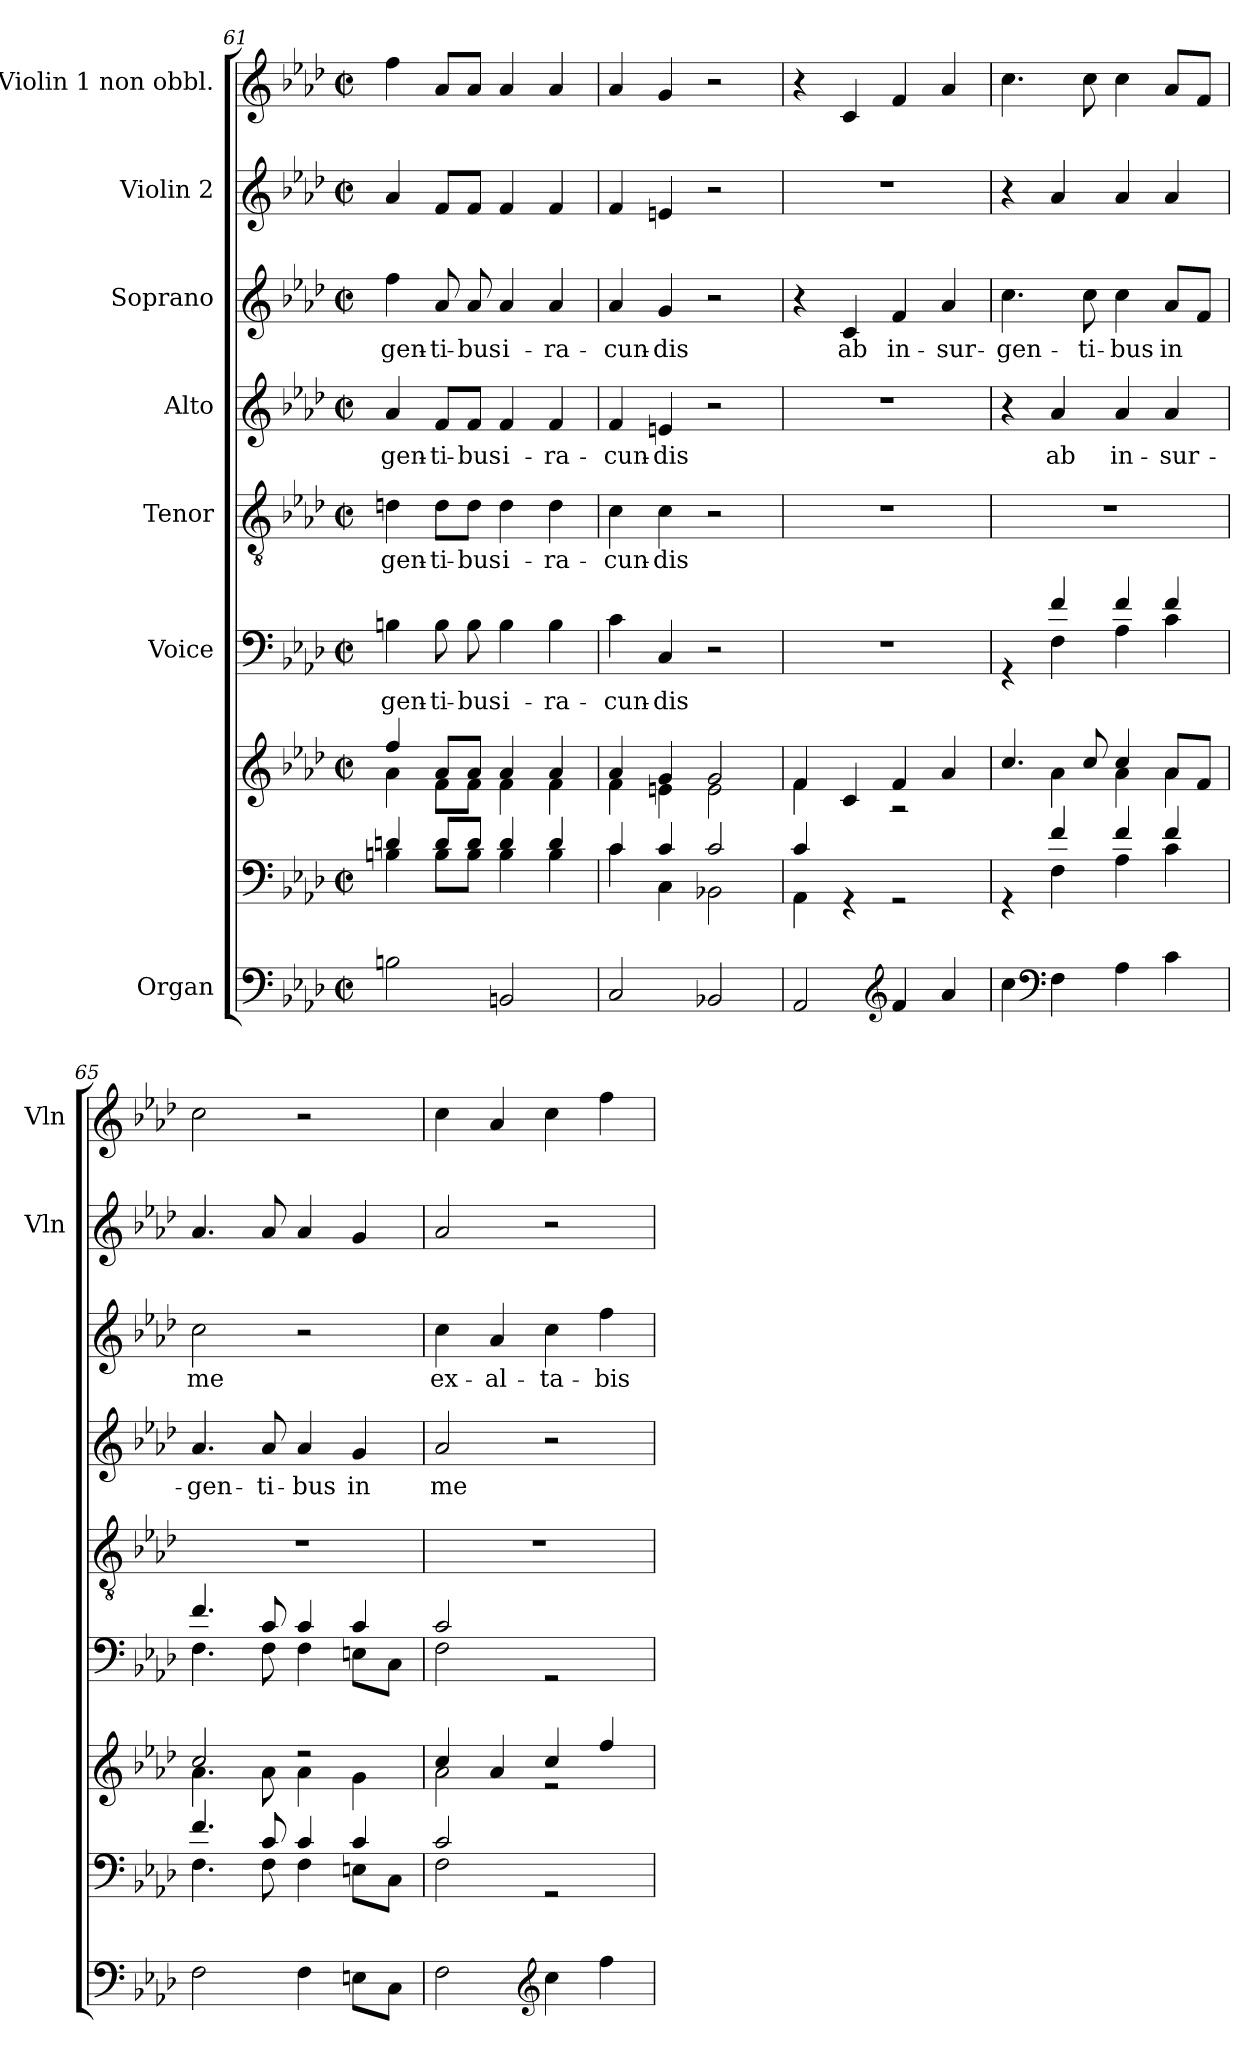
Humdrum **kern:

**kern	**kern	**kern	**kern	**text	**kern	**text	**kern	**text	**kern	**text	**kern	**kern
*part7	*part7	*part7	*part6	*part6	*part5	*part5	*part4	*part4	*part3	*part3	*part2	*part1
*staff9	*staff8	*staff7	*staff6	*staff6	*staff5	*staff5	*staff4	*staff4	*staff3	*staff3	*staff2	*staff1
*I"Organ	*	*	*I"Voice	*	*I"Tenor	*	*I"Alto	*	*I"Soprano	*	*I"Violin 2	*I"Violin 1  non obbl.
*	*	*	*	*	*	*	*	*	*	*	*I'Vln	*I'Vln
*clefF4	*clefF4	*clefG2	*clefF4	*	*clefGv2	*	*clefG2	*	*clefG2	*	*clefG2	*clefG2
*k[b-e-a-d-]	*k[b-e-a-d-]	*k[b-e-a-d-]	*k[b-e-a-d-]	*	*k[b-e-a-d-]	*	*k[b-e-a-d-]	*	*k[b-e-a-d-]	*	*k[b-e-a-d-]	*k[b-e-a-d-]
*M2/2	*M2/2	*M2/2	*M2/2	*	*M2/2	*	*M2/2	*	*M2/2	*	*M2/2	*M2/2
*met(c|)	*met(c|)	*met(c|)	*met(c|)	*	*met(c|)	*	*met(c|)	*	*met(c|)	*	*met(c|)	*met(c|)
=61	=61	=61	=61	=61	=61	=61	=61	=61	=61	=61	=61	=61
*	*^	*^	*	*	*	*	*	*	*	*	*	*
!	!	!	!	!	!	!LO:LY:b	!	!LO:LY:b	!	!LO:LY:b	!	!LO:LY:b	!	!
2Bn\	4dn/	4Bn\	4ff/	4a-\	4Bn\	gen-	4dn\	gen-	4a-/	gen-	4ff\	gen-	4a-/	4ff\
!	!	!	!	!	!	!LO:LY:b	!	!LO:LY:b	!	!LO:LY:b	!	!LO:LY:b	!	!
.	8d/L	8B\L	8a-/L	8f\L	8B\	-ti-	8d\L	-ti-	8f/L	-ti-	8a-/	-ti-	8f/L	8a-/L
!	!	!	!	!	!	!LO:LY:b	!	!LO:LY:b	!	!LO:LY:b	!	!LO:LY:b	!	!
.	8d/J	8B\J	8a-/J	8f\J	8B\	-bus	8d\J	-bus	8f/J	-bus	8a-/	-bus	8f/J	8a-/J
!	!	!	!	!	!	!LO:LY:b	!	!LO:LY:b	!	!LO:LY:b	!	!LO:LY:b	!	!
2BBn/	4d/	4B\	4a-/	4f\	4B\	i-	4d\	i-	4f/	i-	4a-/	i-	4f/	4a-/
!	!	!	!	!	!	!LO:LY:b	!	!LO:LY:b	!	!LO:LY:b	!	!LO:LY:b	!	!
.	4d/	4B\	4a-/	4f\	4B\	-ra-	4d\	-ra-	4f/	-ra-	4a-/	-ra-	4f/	4a-/
=62	=62	=62	=62	=62	=62	=62	=62	=62	=62	=62	=62	=62	=62	=62
!	!	!	!	!	!	!LO:LY:b	!	!LO:LY:b	!	!LO:LY:b	!	!LO:LY:b	!	!
2C/	4c/	4c\	4a-/	4f\	4c\	-cun-	4c\	-cun-	4f/	-cun-	4a-/	-cun-	4f/	4a-/
!	!	!	!	!	!	!LO:LY:b	!	!LO:LY:b	!	!LO:LY:b	!	!LO:LY:b	!	!
.	4c/	4C\	4g/	4en\	4C/	-dis	4c\	-dis	4en/	-dis	4g/	-dis	4en/	4g/
2BB-X/	2c/	2BB-X\	2g/	2e\	2r	.	2r	.	2r	.	2r	.	2r	2r
!!LO:PB:g=z
=63	=63	=63	=63	=63	=63	=63	=63	=63	=63	=63	=63	=63	=63	=63
2AA-/	4c/	4AA-\	4f/	4f\	1r	.	1r	.	1r	.	4r	.	1r	4r
!	!	!	!	!	!	!	!	!	!	!	!	!LO:LY:b	!	!
.	4rGG	2.ryy	4c/	4ryy	.	.	.	.	.	.	4c/	ab	.	4c/
*clefG2	*	*	*	*	*	*	*	*	*	*	*	*	*	*
!	!	!	!	!	!	!	!	!	!	!	!	!LO:LY:b	!	!
4f/	2rGG	.	4f/	2r	.	.	.	.	.	.	4f/	in-	.	4f/
!	!	!	!	!	!	!	!	!	!	!	!	!LO:LY:b	!	!
4a-/	.	.	4a-/	.	.	.	.	.	.	.	4a-/	-sur-	.	4a-/
=64	=64	=64	=64	=64	=64	=64	=64	=64	=64	=64	=64	=64	=64	=64
*	*	*	*	*	*^	*	*	*	*	*	*	*	*	*
!	!	!	!	!	!	!	!	!	!	!	!	!	!LO:LY:b	!	!
4cc\	4rGG	4ryy	4.cc/	4ryy	4rGG	4ryy	.	1r	.	4r	.	4.cc\	-gen-	4r	4.cc\
*clefF4	*	*	*	*	*	*	*	*	*	*	*	*	*	*	*
!	!	!	!	!	!	!	!	!	!	!	!LO:LY:b	!	!	!	!
4F\	4f/	4F\	.	4a-\	4f/	4F\	.	.	.	4a-/	ab	.	.	4a-/	.
!	!	!	!	!	!	!	!	!	!	!	!	!	!LO:LY:b	!	!
.	.	.	8cc/	.	.	.	.	.	.	.	.	8cc\	-ti-	.	8cc\
!	!	!	!	!	!	!	!	!	!	!	!LO:LY:b	!	!LO:LY:b	!	!
4A-\	4f/	4A-\	4cc/	4a-\	4f/	4A-\	.	.	.	4a-/	in-	4cc\	-bus	4a-/	4cc\
!	!	!	!	!	!	!	!	!	!	!	!LO:LY:b	!	!LO:LY:b	!	!
4c\	4f/	4c\	8a-/L	4a-\	4f/	4c\	.	.	.	4a-/	-sur-	8a-/L	in	4a-/	8a-/L
.	.	.	8f/J	.	.	.	.	.	.	.	.	8f/J	.	.	8f/J
=65	=65	=65	=65	=65	=65	=65	=65	=65	=65	=65	=65	=65	=65	=65	=65
!	!	!	!	!	!	!	!	!	!	!	!LO:LY:b	!	!LO:LY:b	!	!
2F\	4.f/	4.F\	2cc/	4.a-\	4.f/	4.F\	.	1r	.	4.a-/	-gen-	2cc\	me	4.a-/	2cc\
!	!	!	!	!	!	!	!	!	!	!	!LO:LY:b	!	!	!	!
.	8c/	8F\	.	8a-\	8c/	8F\	.	.	.	8a-/	-ti-	.	.	8a-/	.
!	!	!	!	!	!	!	!	!	!	!	!LO:LY:b	!	!	!	!
4F\	4c/	4F\	2r	4a-\	4c/	4F\	.	.	.	4a-/	-bus	2r	.	4a-/	2r
!	!	!	!	!	!	!	!	!	!	!	!LO:LY:b	!	!	!	!
8En\L	4c/	8En\L	.	4g\	4c/	8En\L	.	.	.	4g/	in	.	.	4g/	.
8C\J	.	8C\J	.	.	.	8C\J	.	.	.	.	.	.	.	.	.
=66	=66	=66	=66	=66	=66	=66	=66	=66	=66	=66	=66	=66	=66	=66	=66
!	!	!	!	!	!	!	!	!	!	!	!LO:LY:b	!	!LO:LY:b	!	!
2F\	2c/	2F\	4cc/	2a-\	2c/	2F\	.	1r	.	2a-/	me	4cc\	ex-	2a-/	4cc\
!	!	!	!	!	!	!	!	!	!	!	!	!	!LO:LY:b	!	!
.	.	.	4a-/	.	.	.	.	.	.	.	.	4a-/	-al-	.	4a-/
*clefG2	*	*	*	*	*	*	*	*	*	*	*	*	*	*	*
!	!	!	!	!	!	!	!	!	!	!	!	!	!LO:LY:b	!	!
4cc\	2rGG	2ryy	4cc/	2r	2rGG	2ryy	.	.	.	2r	.	4cc\	-ta-	2r	4cc\
!	!	!	!	!	!	!	!	!	!	!	!	!	!LO:LY:b	!	!
4ff\	.	.	4ff/	.	.	.	.	.	.	.	.	4ff\	-bis	.	4ff\
*	*v	*v	*	*	*v	*v	*	*	*	*	*	*	*	*	*
*	*	*v	*v	*	*	*	*	*	*	*	*	*	*
=	=	=	=	=	=	=	=	=	=	=	=	=
*-	*-	*-	*-	*-	*-	*-	*-	*-	*-	*-	*-	*-
